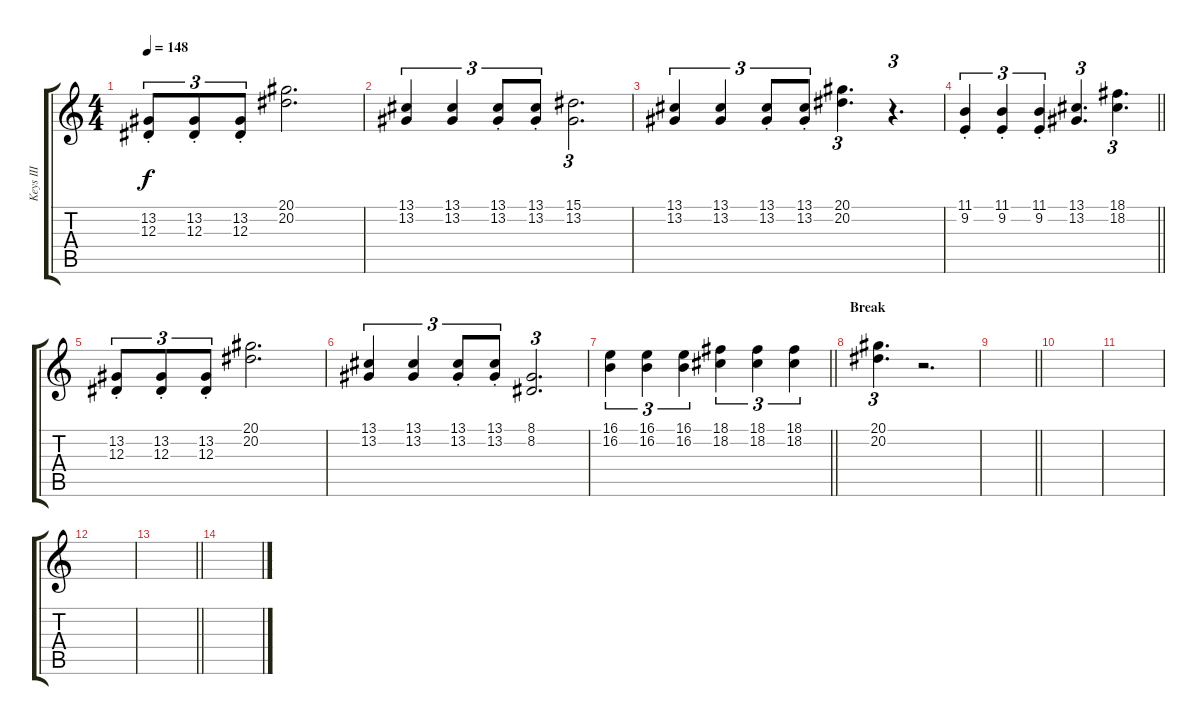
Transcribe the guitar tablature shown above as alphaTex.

\track ("Keys III" "Keys III") {instrument brasssection}
\staff {score tabs}
\tuning (C4 G3 Eb3 Bb2 F2 C2) {hide}
\ts (4 4)
\section ("" "")
\tempo 148
\clef g2
\ks c
(13.2{st} 12.3{st}).8{tu (3 2) dy f} (13.2{st} 12.3{st}).8{tu (3 2)} (13.2{st} 12.3{st}).8{tu (3 2)} (20.1 20.2).2{d} |
(13.1 13.2).4{tu (3 2)} (13.1 13.2).4{tu (3 2)} (13.1{st} 13.2{st}).8{tu (3 2)} (13.1{st} 13.2{st}).8{tu (3 2)} (15.1 13.2).2{d tu (3 2)} |
(13.1 13.2).4{tu (3 2)} (13.1 13.2).4{tu (3 2)} (13.1{st} 13.2{st}).8{tu (3 2)} (13.1{st} 13.2{st}).8{tu (3 2)} (20.1 20.2).4{d tu (3 2)} r.4{d tu (3 2)} |
\barLineRight lightlight
(11.1{st} 9.2{st}).4{tu (3 2)} (11.1{st} 9.2{st}).4{tu (3 2)} (11.1{st} 9.2{st}).4{tu (3 2)} (13.1 13.2).4{d tu (3 2)} (18.1 18.2).4{d tu (3 2)} |
\section ("" "")
(13.2{st} 12.3{st}).8{tu (3 2)} (13.2{st} 12.3{st}).8{tu (3 2)} (13.2{st} 12.3{st}).8{tu (3 2)} (20.1 20.2).2{d} |
(13.1 13.2).4{tu (3 2)} (13.1 13.2).4{tu (3 2)} (13.1{st} 13.2{st}).8{tu (3 2)} (13.1{st} 13.2{st}).8{tu (3 2)} (8.1 8.2).2{d tu (3 2)} |
\barLineRight lightlight
(16.1 16.2).4{tu (3 2)} (16.1 16.2).4{tu (3 2)} (16.1 16.2).4{tu (3 2)} (18.1 18.2).4{tu (3 2)} (18.1 18.2).4{tu (3 2)} (18.1 18.2).4{tu (3 2)} |
\section ("" "Break")
(20.1 20.2).4{d tu (3 2)} r.2{d} |
\barLineRight lightlight
|
\section ("" "")
|
|
|
\barLineRight lightlight
|
\section ("" "")
